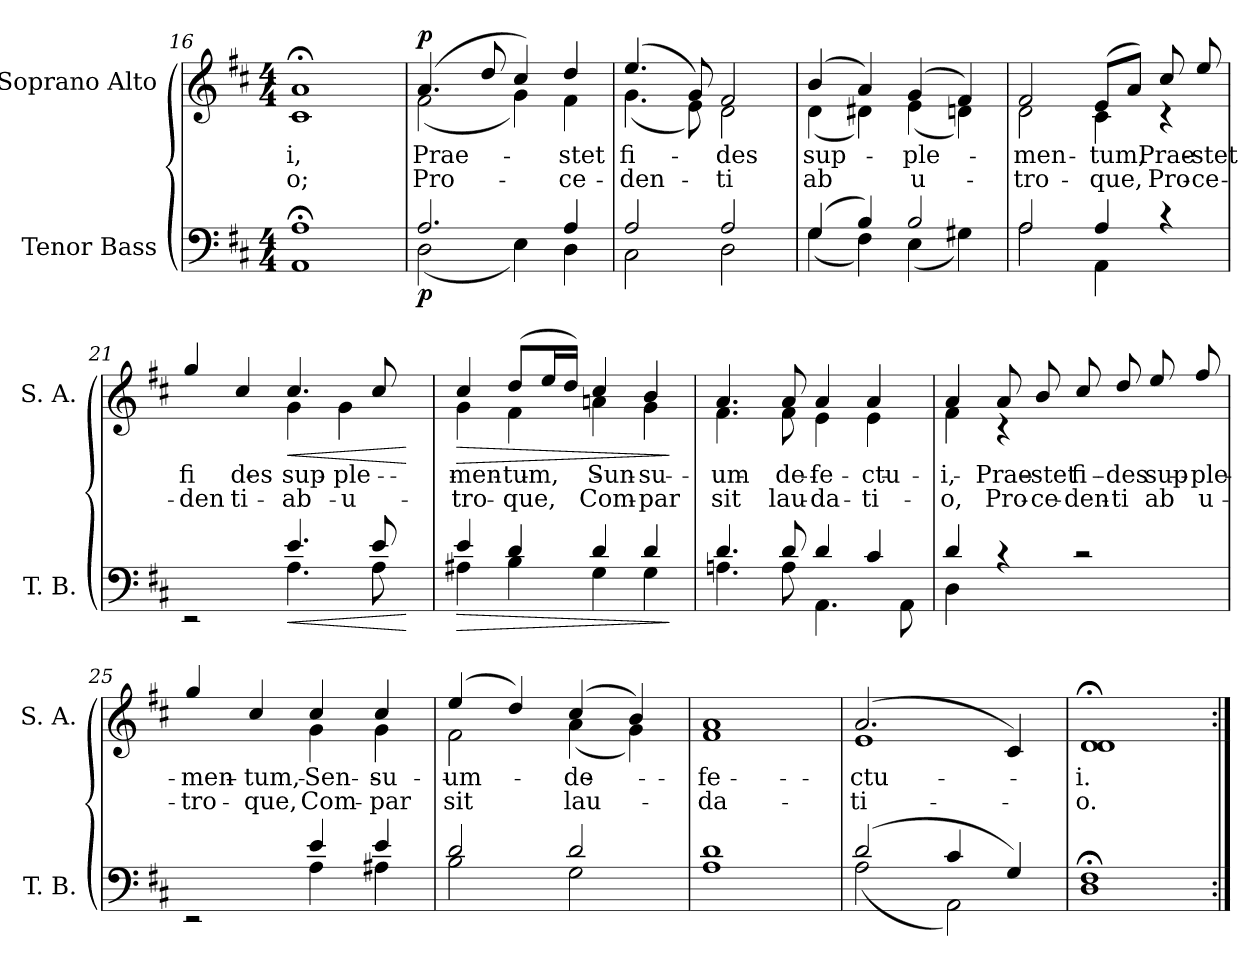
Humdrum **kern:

**kern	**dynam	**kern	**text	**text	**dynam
*part2	*part2	*part1	*part1	*part1	*part1
*staff2	*staff2	*staff1	*staff1	*staff1	*staff1
*I"Tenor Bass	*	*I"Soprano Alto	*	*	*
*I'T. B.	*	*I'S. A.	*	*	*
*clefF4	*	*clefG2	*	*	*
*ITrd7c12	*	*	*	*	*
*k[f#c#]	*	*k[f#c#]	*	*	*
*D:	*	*D:	*	*	*
*M4/4	*	*M4/4	*	*	*
=16	=16	=16	=16	=16	=16
!	!	!	!LO:LY:b	!LO:LY:b	!
1AAA;< 1AA;<	.	1c#; 1a;	-i,	-o;	.
=17	=17	=17	=17	=17	=17
*^	*	*	*	*	*
!	!	!LO:DY:b	!	!LO:LY:b	!LO:LY:b	!LO:DY:a
*	*	*	*^	*	*	*
2.AA/	(<2DD\	p	(4.a/	(<2f#\	Prae-	Pro-	p
.	.	.	8dd/	.	.	.	.
.	4EE\)	.	4cc#/)	4g\)	.	.	.
!	!	!	!	!	!LO:LY:b	!LO:LY:b	!
4AA/	4DD\	.	4dd/	4f#\	-stet	-ce-	.
!!LO:LB:g=z	!!
=18	=18	=18	=18	=18	=18	=18	=18
!	!	!	!	!	!LO:LY:b	!LO:LY:b	!
2AA/	2CC#\	.	(4.ee/	(<4.g\	fi-	-den-	.
.	.	.	8g/)	8e\)	.	.	.
!	!	!	!	!	!LO:LY:b	!LO:LY:b	!
2AA/	2DD\	.	2f#/	2d\	-des	-ti	.
=19	=19	=19	=19	=19	=19	=19	=19
!	!	!	!	!	!LO:LY:b	!LO:LY:b	!
(4GG/	(<4GG\	.	(4b/	(<4d\	sup-	ab	.
4BB/)	4FF#\)	.	4a/)	4d#X\)	.	.	.
!	!	!	!	!	!LO:LY:b	!LO:LY:b	!
2BB/	(<4EE\	.	(4g/	(<4e\	-ple-	u-	.
.	4GG#X\)	.	4f#/)	4dn\)	.	.	.
=20	=20	=20	=20	=20	=20	=20	=20
!	!	!	!	!	!LO:LY:b	!LO:LY:b	!
2AA/	2AA\	.	2f#/	2d\	-men-	-tro-	.
!	!	!	!	!	!LO:LY:b	!LO:LY:b	!
4AA/	4AAA\	.	(>8e/L	4c#\	-tum,	-que,	.
.	.	.	8a/J)	.	.	.	.
!	!	!	!	!	!LO:LY:b	!LO:LY:b	!
4rc	4ryy	.	8cc#/	4rc	Prae-	Pro-	.
!	!	!	!	!	!LO:LY:b	!LO:LY:b	!
.	.	.	8ee/	.	-stet	-ce-	.
*	*	*	*v	*v	*	*	*
!!LO:LB:g=z
=21	=21	=21	=21	=21	=21	=21
!	!	!	!	!LO:LY:b	!LO:LY:b	!
*	*	*	*^	*	*	*
*	*	*	*	*^	*	*	*
2ryy	2rEE	.	4gg/	4ryy	2ryy	fi-	-den-	.
!	!	!	!	!	!	!LO:LY:b	!LO:LY:b	!
.	.	.	4ryy	4cc#/	.	-des	-ti	.
!	!	!LO:HP:b	!	!	!	!LO:LY:b	!LO:LY:b	!LO:HP:b
4.E/	4.AA\	<	2ryy	4.cc#/	4g\	sup-	ab	<
!	!	!	!	!	!	!LO:LY:b	!LO:LY:b	!
.	.	.	.	.	4g\	-ple-	u-	.
8E/	8AA\	.	.	8cc#/	.	.	.	.
16.ryy	16.ryy	[	16.ryy	16.ryy	16.ryy	.	.	[
=22	=22	=22	=22	=22	=22	=22	=22	=22
!	!	!LO:HP:b	!	!	!	!LO:LY:b	!LO:LY:b	!LO:HP:b
*	*	*	*	*v	*v	*	*	*
4E/	4AA#X\	>	4cc#/	4g\	-men-	-tro-	>
!	!	!	!	!	!LO:LY:b	!LO:LY:b	!
4D/	4BB\	.	(>8dd/L	4f#\	-tum,	-que,	.
.	.	.	16ee/L	.	.	.	.
.	.	.	16dd/JJ)	.	.	.	.
!	!	!	!	!	!LO:LY:b	!LO:LY:b	!
4D/	4GG\	.	4cc#/	4an\	Sun-	Com-	.
!	!	!	!	!	!LO:LY:b	!LO:LY:b	!
4D/	4GG\	.	4b/	4g\	-su-	-par	.
*v	*v	*	*	*	*	*	*
*	*	*v	*v	*	*	*
.	]	.	.	.	]
=23	=23	=23	=23	=23	=23
*^	*	*	*	*	*
!	!	!	!	!LO:LY:b	!LO:LY:b	!
*	*	*	*^	*	*	*
4.D/	4.AAn\	.	4.a/	4.f#\	-um	sit	.
!	!	!	!	!	!LO:LY:b	!LO:LY:b	!
8AA\	8D/	.	8a/	8f#\	de-	lau-	.
!	!	!	!	!	!LO:LY:b	!LO:LY:b	!
4D/	4.AAA\	.	4a/	4e\	-fe-	-da-	.
!	!	!	!	!	!LO:LY:b	!LO:LY:b	!
4C#/	.	.	4a/	4e\	-ctu-	-ti-	.
.	8AAA\	.	.	.	.	.	.
!!LO:LB:g=z	!!
=24	=24	=24	=24	=24	=24	=24	=24
!	!	!	!	!	!LO:LY:b	!LO:LY:b	!
4D/	4DD\	.	4a/	4f#\	-i,	-o,	.
!	!	!	!	!	!LO:LY:b	!LO:LY:b	!
4rc	2.ryy	.	8a/	4rc	Prae-	Pro-	.
!	!	!	!	!	!LO:LY:b	!LO:LY:b	!
.	.	.	8b/	.	-stet	-ce-	.
!	!	!	!	!	!LO:LY:b	!LO:LY:b	!
2rc	.	.	8cc#/	2ryy	fi-	-den-	.
!	!	!	!	!	!LO:LY:b	!LO:LY:b	!
.	.	.	8dd/	.	-des	-ti	.
!	!	!	!	!	!LO:LY:b	!LO:LY:b	!
.	.	.	8ee/	.	sup-	ab	.
!	!	!	!	!	!LO:LY:b	!LO:LY:b	!
.	.	.	8ff#/	.	-ple-	u-	.
=25	=25	=25	=25	=25	=25	=25	=25
!	!	!	!	!	!LO:LY:b	!LO:LY:b	!
2ryy	2rEE	.	4gg/	2ryy	-men-	-tro-	.
!	!	!	!	!	!LO:LY:b	!LO:LY:b	!
.	.	.	4cc#/	.	-tum,	-que,	.
!	!	!	!	!	!LO:LY:b	!LO:LY:b	!
4E/	4AA\	.	4cc#/	4g\	Sen-	Com-	.
!	!	!	!	!	!LO:LY:b	!LO:LY:b	!
4E/	4AA#X\	.	4cc#/	4g\	-su-	-par	.
!!LO:PB:g=z	!!
=26	=26	=26	=26	=26	=26	=26	=26
!	!	!	!	!	!LO:LY:b	!LO:LY:b	!
2D/	2BB\	.	(4ee/	2f#\	-um	sit	.
.	.	.	4dd/)	.	.	.	.
!	!	!	!	!	!LO:LY:b	!LO:LY:b	!
2D/	2GG\	.	(4cc#/	(<4a\	de-	lau-	.
.	.	.	4b/)	4g\)	.	.	.
*v	*v	*	*	*	*	*	*
=27	=27	=27	=27	=27	=27	=27
!	!	!	!	!LO:LY:b	!LO:LY:b	!
*	*	*v	*v	*	*	*
1AA 1D	.	1f# 1a	-fe-	-da-	.
=28	=28	=28	=28	=28	=28
*^	*	*^	*	*	*
!	!	!	!	!	!LO:LY:b	!LO:LY:b	!
(2D/	(<2AA\	.	(2.a/	1e	-ctu-	-ti-	.
4C#/	2AAA\)	.	.	.	.	.	.
4GG/)	.	.	4c#/)	.	.	.	.
*v	*v	*	*	*	*	*	*
*	*	*v	*v	*	*	*
=29	=29	=29	=29	=29	=29
!	!	!	!LO:LY:b	!LO:LY:b	!
1DD;< 1FF#;<	.	1d; 1d;	-i.	-o.	.
=:|!	=:|!	=:|!	=:|!	=:|!	=:|!
*-	*-	*-	*-	*-	*-
